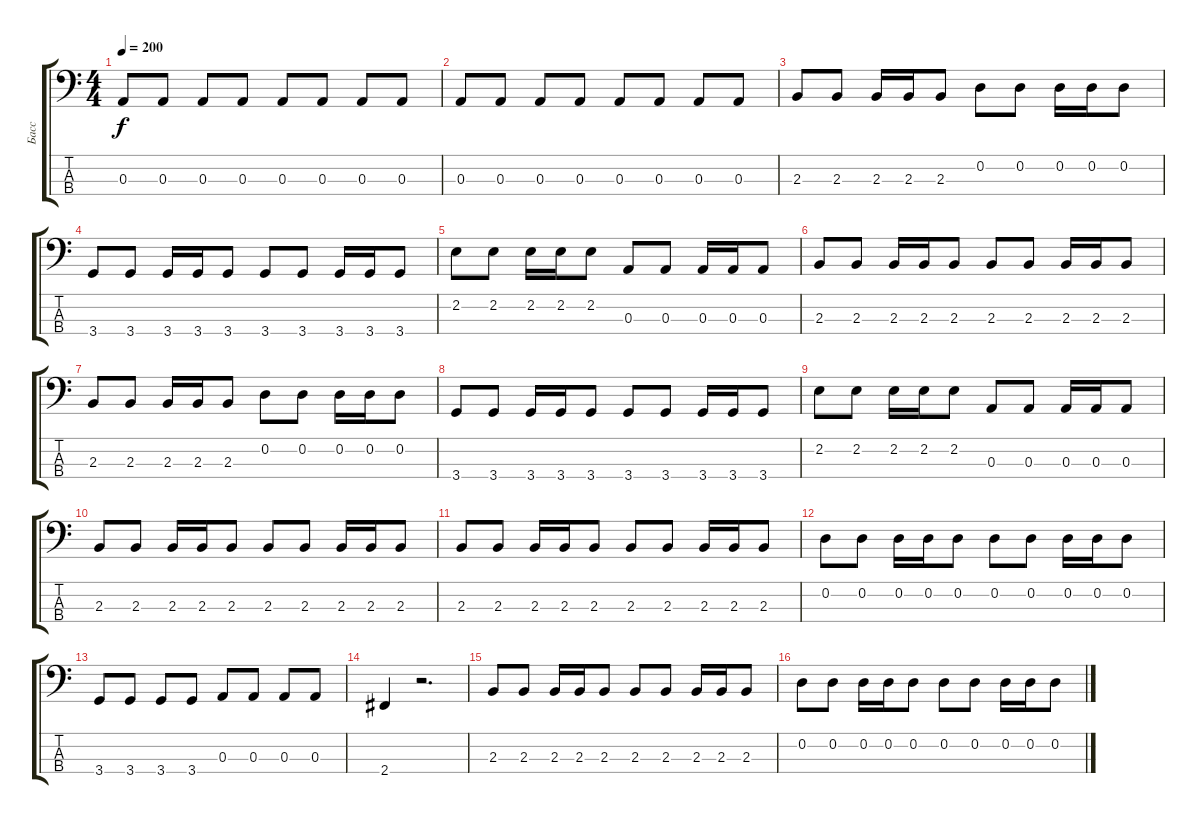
\track ("Басс" "Басс") {instrument electricbassfinger}
\staff {score tabs}
\tuning (G2 D2 A1 E1) {hide}
\ts (4 4)
\tempo 200
\clef f4
\ks c
0.3.8{dy f} 0.3.8 0.3.8 0.3.8 0.3.8 0.3.8 0.3.8 0.3.8 |
0.3.8 0.3.8 0.3.8 0.3.8 0.3.8 0.3.8 0.3.8 0.3.8 |
2.3.8 2.3.8 2.3.16 2.3.16 2.3.8 0.2.8 0.2.8 0.2.16 0.2.16 0.2.8 |
3.4.8 3.4.8 3.4.16 3.4.16 3.4.8 3.4.8 3.4.8 3.4.16 3.4.16 3.4.8 |
2.2.8 2.2.8 2.2.16 2.2.16 2.2.8 0.3.8 0.3.8 0.3.16 0.3.16 0.3.8 |
2.3.8 2.3.8 2.3.16 2.3.16 2.3.8 2.3.8 2.3.8 2.3.16 2.3.16 2.3.8 |
2.3.8 2.3.8 2.3.16 2.3.16 2.3.8 0.2.8 0.2.8 0.2.16 0.2.16 0.2.8 |
3.4.8 3.4.8 3.4.16 3.4.16 3.4.8 3.4.8 3.4.8 3.4.16 3.4.16 3.4.8 |
2.2.8 2.2.8 2.2.16 2.2.16 2.2.8 0.3.8 0.3.8 0.3.16 0.3.16 0.3.8 |
2.3.8 2.3.8 2.3.16 2.3.16 2.3.8 2.3.8 2.3.8 2.3.16 2.3.16 2.3.8 |
2.3.8 2.3.8 2.3.16 2.3.16 2.3.8 2.3.8 2.3.8 2.3.16 2.3.16 2.3.8 |
0.2.8 0.2.8 0.2.16 0.2.16 0.2.8 0.2.8 0.2.8 0.2.16 0.2.16 0.2.8 |
3.4.8 3.4.8 3.4.8 3.4.8 0.3.8 0.3.8 0.3.8 0.3.8 |
2.4.4 r.2{d} |
2.3.8 2.3.8 2.3.16 2.3.16 2.3.8 2.3.8 2.3.8 2.3.16 2.3.16 2.3.8 |
0.2.8 0.2.8 0.2.16 0.2.16 0.2.8 0.2.8 0.2.8 0.2.16 0.2.16 0.2.8
